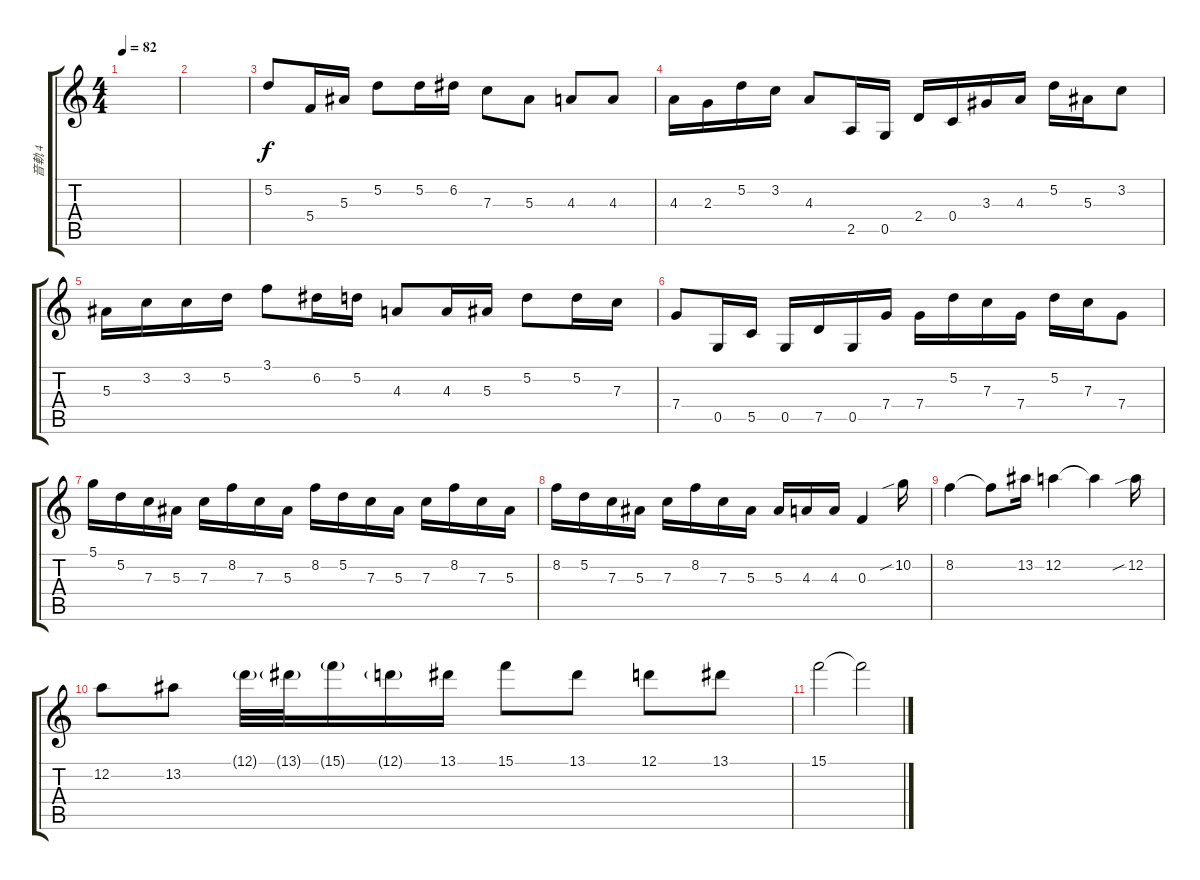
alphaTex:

\track ("音軌 4" "音軌 4") {instrument distortionguitar}
\staff {score tabs}
\tuning (D4 A3 F3 C3 G2 D2) {hide}
\ts (4 4)
\tempo 82
\clef g2
\ks c
|
|
5.2.8 5.4.16 5.3.16 5.2.8 5.2.16 6.2.16 7.3.8 5.3.8 4.3.8 4.3.8 |
4.3.16 2.3.16 5.2.16 3.2.16 4.3.8 2.5.16 0.5.16 2.4.16 0.4.16 3.3.16 4.3.16 5.2.16 5.3.16 3.2.8 |
5.3.16 3.2.16 3.2.16 5.2.16 3.1.8 6.2.16 5.2.16 4.3.8 4.3.16 5.3.16 5.2.8 5.2.16 7.3.16 |
7.4.8 0.5.16 5.5.16 0.5.16 7.5.16 0.5.16 7.4.16 7.4.16 5.2.16 7.3.16 7.4.16 5.2.16 7.3.16 7.4.8 |
5.1.16 5.2.16 7.3.16 5.3.16 7.3.16 8.2.16 7.3.16 5.3.16 8.2.16 5.2.16 7.3.16 5.3.16 7.3.16 8.2.16 7.3.16 5.3.16 |
8.2.16 5.2.16 7.3.16 5.3.16 7.3.16 8.2.16 7.3.16 5.3.16 5.3.16 4.3.16 4.3.16 0.3.4 10.2{sib}.16 |
8.2.4 8.2{t}.8 13.2.16 12.2.4 12.2{t}.4 12.2{sib}.16 |
12.2.8 13.2.8 12.1{g}.32 13.1{g}.32 15.1{g}.16 12.1{g}.16 13.1.16 15.1.8 13.1.8 12.1.8 13.1.8 |
15.1.2 15.1{t}.2
